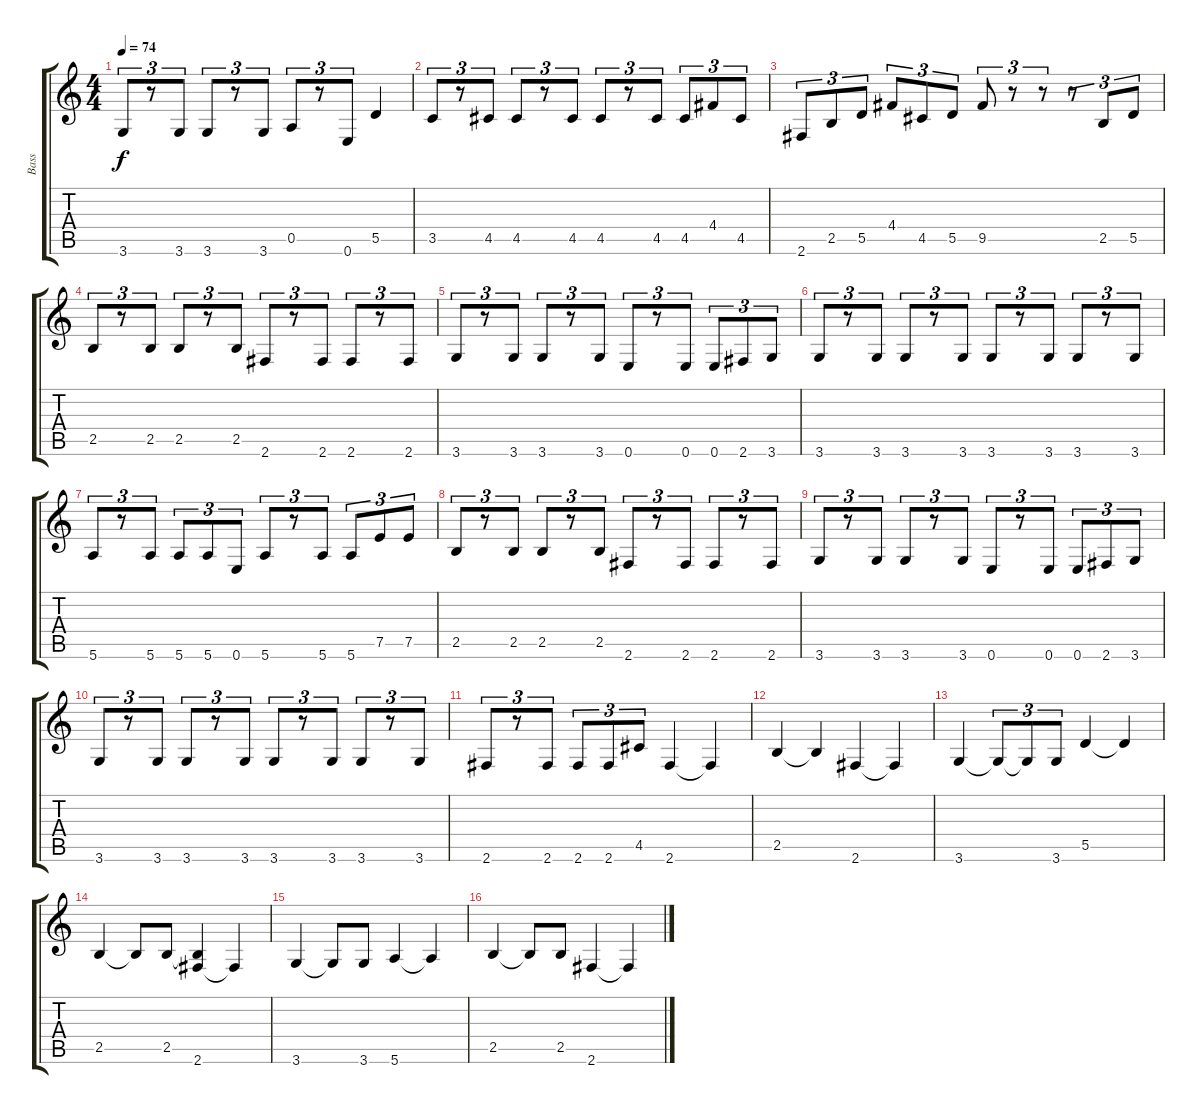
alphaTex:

\track ("Bass" "Bass") {instrument electricbassfinger}
\staff {score tabs}
\tuning (E4 B3 G3 D3 A2 E2) {hide}
\ts (4 4)
\tempo 74
\clef g2
\ks c
3.6.8{tu (3 2) dy f} r.8{tu (3 2)} 3.6.8{tu (3 2)} 3.6.8{tu (3 2) txt ""} r.8{tu (3 2)} 3.6.8{tu (3 2)} 0.5.8{tu (3 2)} r.8{tu (3 2)} 0.6.8{tu (3 2)} 5.5.4 |
3.5.8{tu (3 2)} r.8{tu (3 2)} 4.5.8{tu (3 2)} 4.5.8{tu (3 2)} r.8{tu (3 2)} 4.5.8{tu (3 2)} 4.5.8{tu (3 2)} r.8{tu (3 2)} 4.5.8{tu (3 2)} 4.5.8{tu (3 2)} 4.4.8{tu (3 2)} 4.5.8{tu (3 2)} |
2.6.8{tu (3 2)} 2.5.8{tu (3 2)} 5.5.8{tu (3 2)} 4.4.8{tu (3 2)} 4.5.8{tu (3 2)} 5.5.8{tu (3 2)} 9.5.8{tu (3 2)} r.8{tu (3 2)} r.8{tu (3 2)} r.8{tu (3 2)} 2.5.8{tu (3 2)} 5.5.8{tu (3 2)} |
2.5.8{tu (3 2)} r.8{tu (3 2)} 2.5.8{tu (3 2)} 2.5.8{tu (3 2)} r.8{tu (3 2)} 2.5.8{tu (3 2)} 2.6.8{tu (3 2)} r.8{tu (3 2)} 2.6.8{tu (3 2)} 2.6.8{tu (3 2)} r.8{tu (3 2)} 2.6.8{tu (3 2)} |
3.6.8{tu (3 2)} r.8{tu (3 2)} 3.6.8{tu (3 2)} 3.6.8{tu (3 2)} r.8{tu (3 2)} 3.6.8{tu (3 2)} 0.6.8{tu (3 2)} r.8{tu (3 2)} 0.6.8{tu (3 2)} 0.6.8{tu (3 2)} 2.6.8{tu (3 2)} 3.6.8{tu (3 2)} |
3.6.8{tu (3 2)} r.8{tu (3 2)} 3.6.8{tu (3 2)} 3.6.8{tu (3 2)} r.8{tu (3 2)} 3.6.8{tu (3 2)} 3.6.8{tu (3 2)} r.8{tu (3 2)} 3.6.8{tu (3 2)} 3.6.8{tu (3 2)} r.8{tu (3 2)} 3.6.8{tu (3 2)} |
5.6.8{tu (3 2)} r.8{tu (3 2)} 5.6.8{tu (3 2)} 5.6.8{tu (3 2)} 5.6.8{tu (3 2)} 0.6.8{tu (3 2)} 5.6.8{tu (3 2)} r.8{tu (3 2)} 5.6.8{tu (3 2)} 5.6.8{tu (3 2)} 7.5.8{tu (3 2)} 7.5.8{tu (3 2)} |
2.5.8{tu (3 2)} r.8{tu (3 2)} 2.5.8{tu (3 2)} 2.5.8{tu (3 2)} r.8{tu (3 2)} 2.5.8{tu (3 2)} 2.6.8{tu (3 2)} r.8{tu (3 2)} 2.6.8{tu (3 2)} 2.6.8{tu (3 2)} r.8{tu (3 2)} 2.6.8{tu (3 2)} |
3.6.8{tu (3 2)} r.8{tu (3 2)} 3.6.8{tu (3 2)} 3.6.8{tu (3 2)} r.8{tu (3 2)} 3.6.8{tu (3 2)} 0.6.8{tu (3 2)} r.8{tu (3 2)} 0.6.8{tu (3 2)} 0.6.8{tu (3 2)} 2.6.8{tu (3 2)} 3.6.8{tu (3 2)} |
3.6.8{tu (3 2)} r.8{tu (3 2)} 3.6.8{tu (3 2)} 3.6.8{tu (3 2)} r.8{tu (3 2)} 3.6.8{tu (3 2)} 3.6.8{tu (3 2)} r.8{tu (3 2)} 3.6.8{tu (3 2)} 3.6.8{tu (3 2)} r.8{tu (3 2)} 3.6.8{tu (3 2)} |
2.6.8{tu (3 2)} r.8{tu (3 2)} 2.6.8{tu (3 2)} 2.6.8{tu (3 2)} 2.6.8{tu (3 2)} 4.5.8{tu (3 2)} 2.6.4 2.6{t}.4 |
2.5.4 2.5{t}.4 2.6.4 2.6{t}.4 |
3.6.4 3.6{t}.8{tu (3 2)} 3.6{t}.8{tu (3 2)} 3.6.8{tu (3 2)} 5.5.4 5.5{t}.4 |
2.5.4 2.5{t}.8 2.5.8 (2.5{t} 2.6).4 2.6{t}.4 |
3.6.4 3.6{t}.8 3.6.8 5.6.4 5.6{t}.4 |
2.5.4 2.5{t}.8 2.5.8 2.6.4 2.6{t}.4
